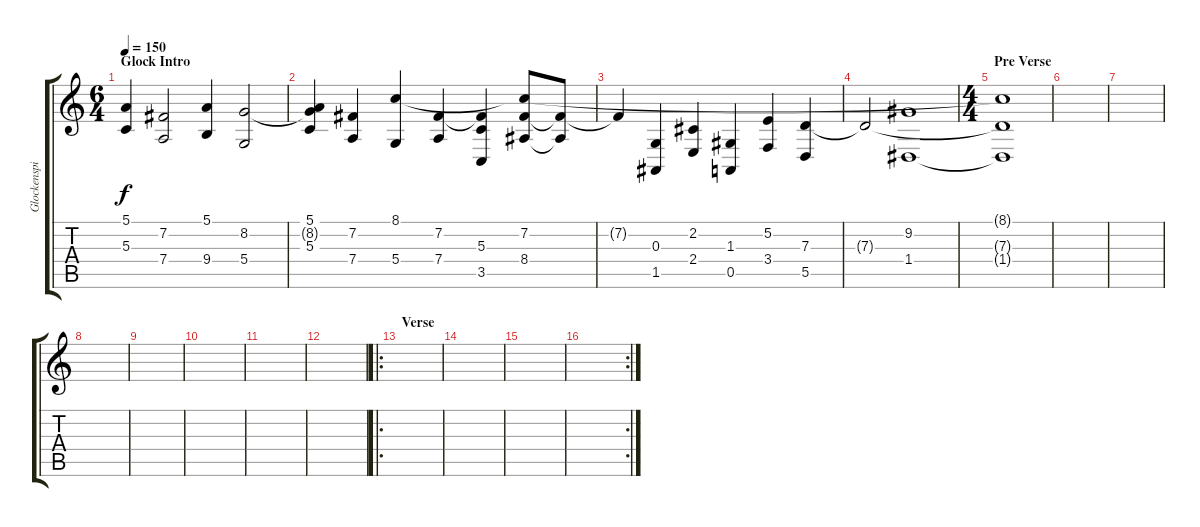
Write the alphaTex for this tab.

\track ("Glockenspiel" "Glockenspi") {instrument glockenspiel}
\staff {score tabs}
\tuning (E4 B3 G3 D3 A2 E2) {hide}
\ts (6 4)
\section ("" "Glock Intro")
\tempo 150
\tempo 120
\tempo 150
\clef g2
\ks c
(5.1 5.3).4{dy f instrument glockenspiel} (7.2 7.4).2 (5.1 9.4).4 (8.2 5.4).2 |
(5.1 8.2{t} 5.3).4 (7.2 7.4).4 (8.1 5.4).4 (7.2 7.4).4 (7.2{t} 5.3 3.5).4 (8.1{t} 7.2 8.4).8 (7.2{t} 8.4{t}).8 |
7.2{t}.4 (0.3 1.5).4 (2.2 2.4).4 (1.3 0.5).4 (5.2 3.4).4 (7.3 5.5).4 |
7.3{t}.2 (9.2 1.4).1 |
\ts (4 4)
\section ("" "Pre Verse")
(8.1{t} 7.3{t} 1.4{t}).1 |
|
|
|
|
|
|
|
\ro
\section ("" "Verse")
|
|
|
\rc 2
